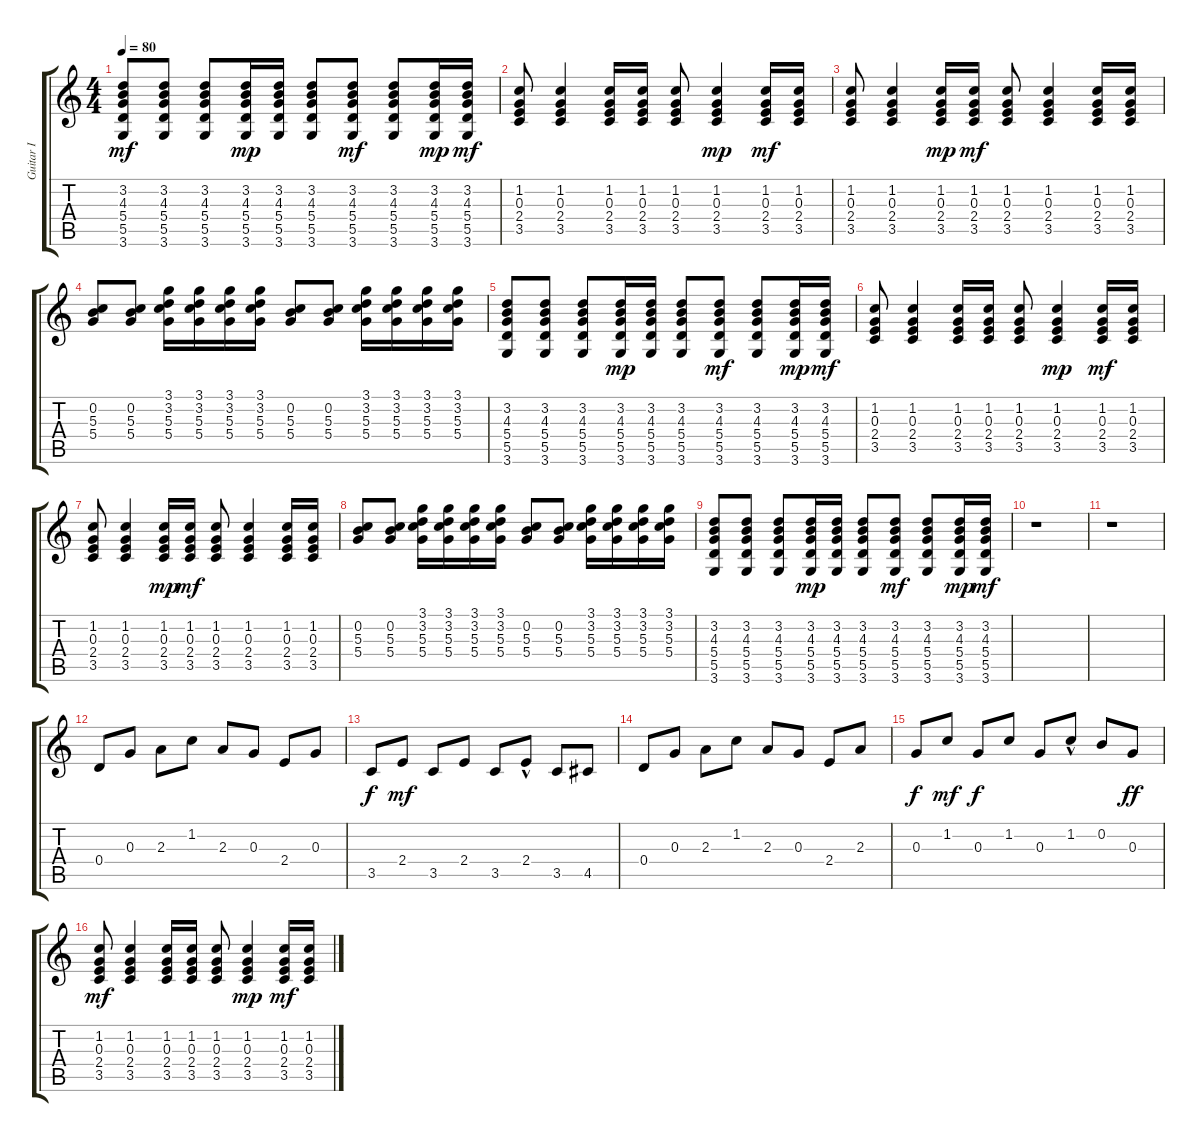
\track ("Guitar I" "Guitar I") {instrument electricguitarclean}
\staff {score tabs}
\tuning (E4 B3 G3 D3 A2 E2) {hide}
\ts (4 4)
\tempo 80
\clef g2
\ks c
(3.2 4.3 5.4 5.5 3.6).8{dy mf} (3.2 4.3 5.4 5.5 3.6).8 (3.2 4.3 5.4 5.5 3.6).8 (3.2 4.3 5.4 5.5 3.6).16{dy mp} (3.2 4.3 5.4 5.5 3.6).16 (3.2 4.3 5.4 5.5 3.6).8 (3.2 4.3 5.4 5.5 3.6).8{dy mf} (3.2 4.3 5.4 5.5 3.6).8 (3.2 4.3 5.4 5.5 3.6).16{dy mp} (3.2 4.3 5.4 5.5 3.6).16{dy mf} |
(1.2 0.3 2.4 3.5).8 (1.2 0.3 2.4 3.5).4 (1.2 0.3 2.4 3.5).16 (1.2 0.3 2.4 3.5).16 (1.2 0.3 2.4 3.5).8 (1.2 0.3 2.4 3.5).4{dy mp} (1.2 0.3 2.4 3.5).16{dy mf} (1.2 0.3 2.4 3.5).16 |
(1.2 0.3 2.4 3.5).8 (1.2 0.3 2.4 3.5).4 (1.2 0.3 2.4 3.5).16{dy mp} (1.2 0.3 2.4 3.5).16{dy mf} (1.2 0.3 2.4 3.5).8 (1.2 0.3 2.4 3.5).4 (1.2 0.3 2.4 3.5).16 (1.2 0.3 2.4 3.5).16 |
(0.2 5.3 5.4).8 (0.2 5.3 5.4).8 (3.1 3.2 5.3 5.4).16 (3.1 3.2 5.3 5.4).16 (3.1 3.2 5.3 5.4).16 (3.1 3.2 5.3 5.4).16 (0.2 5.3 5.4).8 (0.2 5.3 5.4).8 (3.1 3.2 5.3 5.4).16 (3.1 3.2 5.3 5.4).16 (3.1 3.2 5.3 5.4).16 (3.1 3.2 5.3 5.4).16 |
(3.2 4.3 5.4 5.5 3.6).8 (3.2 4.3 5.4 5.5 3.6).8 (3.2 4.3 5.4 5.5 3.6).8 (3.2 4.3 5.4 5.5 3.6).16{dy mp} (3.2 4.3 5.4 5.5 3.6).16 (3.2 4.3 5.4 5.5 3.6).8 (3.2 4.3 5.4 5.5 3.6).8{dy mf} (3.2 4.3 5.4 5.5 3.6).8 (3.2 4.3 5.4 5.5 3.6).16{dy mp} (3.2 4.3 5.4 5.5 3.6).16{dy mf} |
(1.2 0.3 2.4 3.5).8 (1.2 0.3 2.4 3.5).4 (1.2 0.3 2.4 3.5).16 (1.2 0.3 2.4 3.5).16 (1.2 0.3 2.4 3.5).8 (1.2 0.3 2.4 3.5).4{dy mp} (1.2 0.3 2.4 3.5).16{dy mf} (1.2 0.3 2.4 3.5).16 |
(1.2 0.3 2.4 3.5).8 (1.2 0.3 2.4 3.5).4 (1.2 0.3 2.4 3.5).16{dy mp} (1.2 0.3 2.4 3.5).16{dy mf} (1.2 0.3 2.4 3.5).8 (1.2 0.3 2.4 3.5).4 (1.2 0.3 2.4 3.5).16 (1.2 0.3 2.4 3.5).16 |
(0.2 5.3 5.4).8 (0.2 5.3 5.4).8 (3.1 3.2 5.3 5.4).16 (3.1 3.2 5.3 5.4).16 (3.1 3.2 5.3 5.4).16 (3.1 3.2 5.3 5.4).16 (0.2 5.3 5.4).8 (0.2 5.3 5.4).8 (3.1 3.2 5.3 5.4).16 (3.1 3.2 5.3 5.4).16 (3.1 3.2 5.3 5.4).16 (3.1 3.2 5.3 5.4).16 |
(3.2 4.3 5.4 5.5 3.6).8 (3.2 4.3 5.4 5.5 3.6).8 (3.2 4.3 5.4 5.5 3.6).8 (3.2 4.3 5.4 5.5 3.6).16{dy mp} (3.2 4.3 5.4 5.5 3.6).16 (3.2 4.3 5.4 5.5 3.6).8 (3.2 4.3 5.4 5.5 3.6).8{dy mf} (3.2 4.3 5.4 5.5 3.6).8 (3.2 4.3 5.4 5.5 3.6).16{dy mp} (3.2 4.3 5.4 5.5 3.6).16{dy mf} |
r.1 |
r.1 |
0.4.8 0.3.8 2.3.8 1.2.8 2.3.8 0.3.8 2.4.8 0.3.8 |
3.5.8{dy f} 2.4.8{dy mf} 3.5.8 2.4.8 3.5.8 2.4{hac}.8 3.5.8 4.5.8 |
0.4.8 0.3.8 2.3.8 1.2.8 2.3.8 0.3.8 2.4.8 2.3.8 |
0.3.8{dy f} 1.2.8{dy mf} 0.3.8{dy f} 1.2.8 0.3.8 1.2{hac}.8 0.2.8 0.3.8{dy ff} |
(1.2 0.3 2.4 3.5).8{dy mf} (1.2 0.3 2.4 3.5).4 (1.2 0.3 2.4 3.5).16 (1.2 0.3 2.4 3.5).16 (1.2 0.3 2.4 3.5).8 (1.2 0.3 2.4 3.5).4{dy mp} (1.2 0.3 2.4 3.5).16{dy mf} (1.2 0.3 2.4 3.5).16
